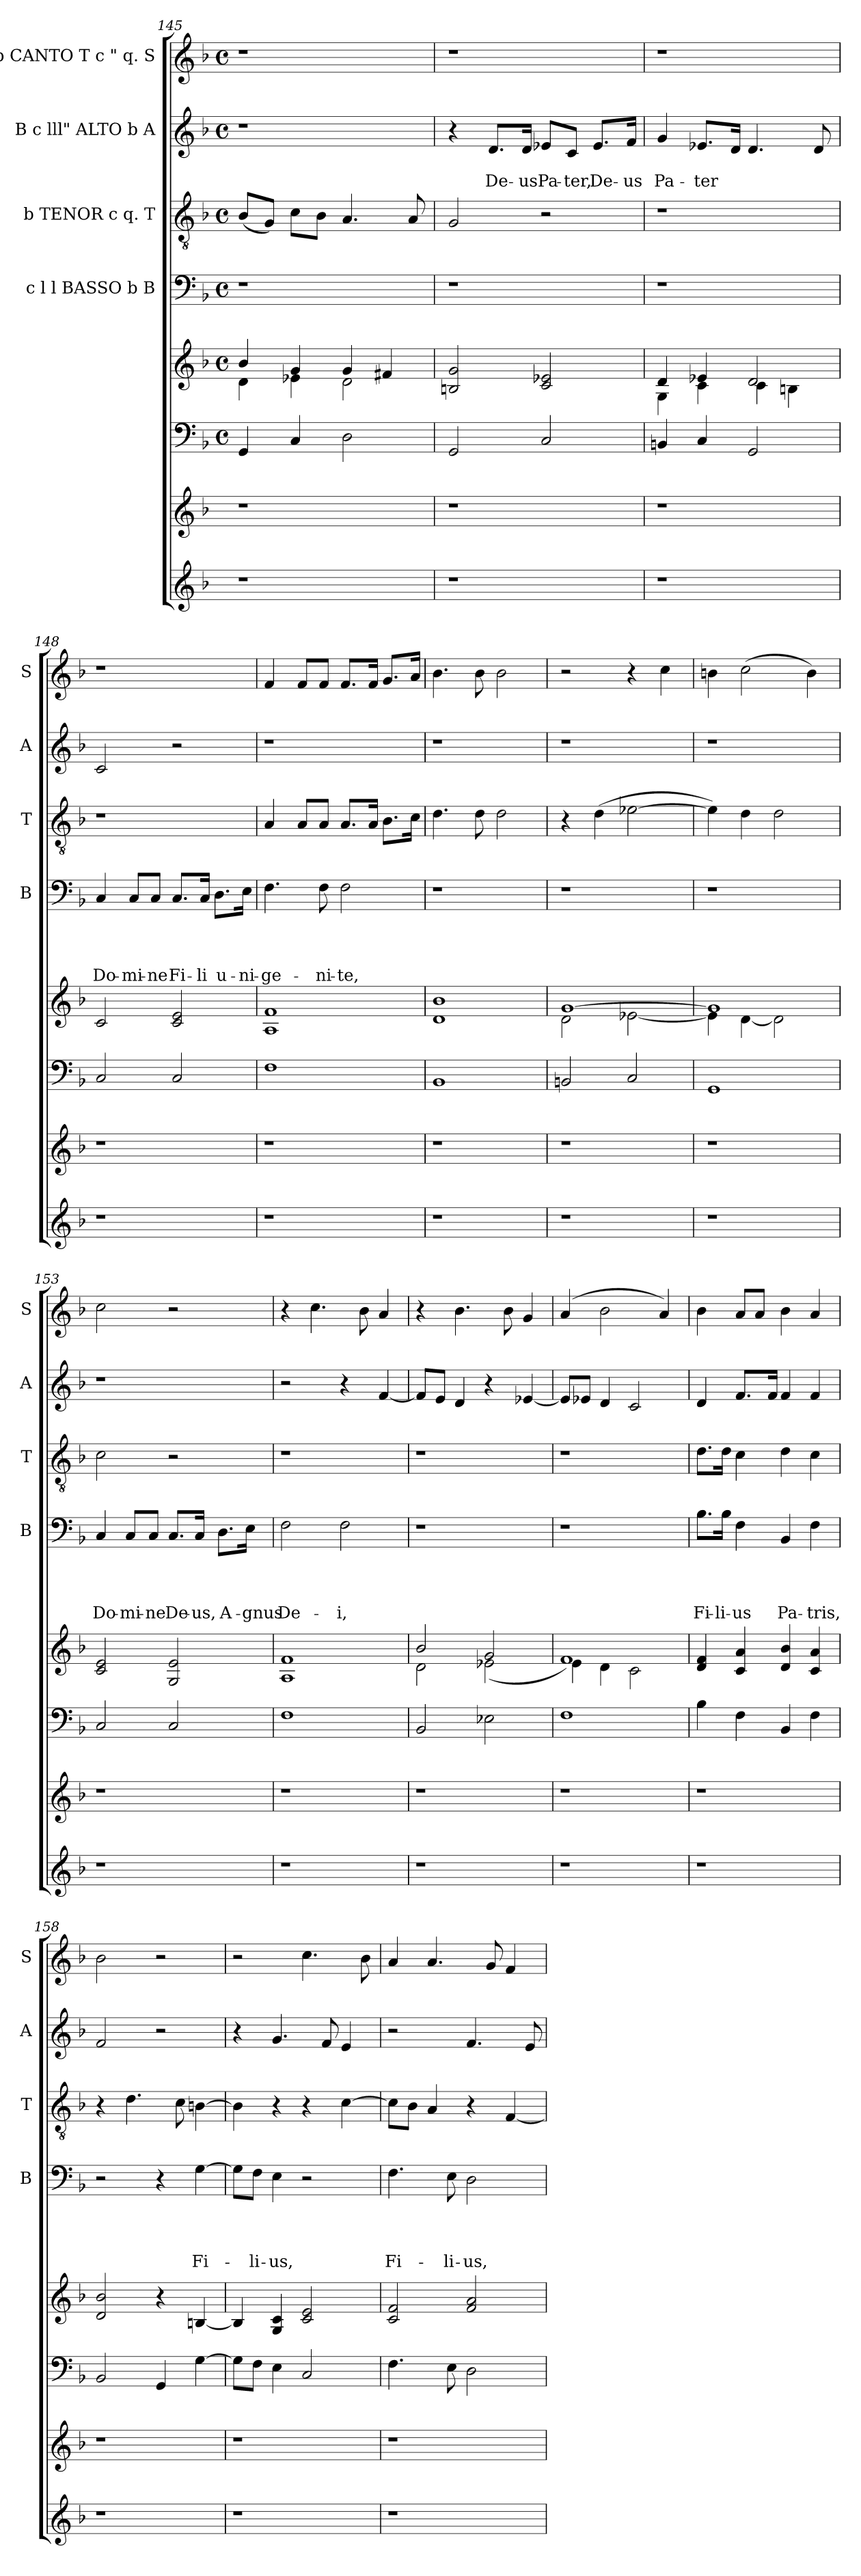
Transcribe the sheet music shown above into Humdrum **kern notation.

**kern	**kern	**kern	**kern	**kern	**text	**text	**text	**text	**kern	**kern	**text	**text	**kern
*part7	*part7	*part6	*part5	*part4	*part4	*part4	*part4	*part4	*part3	*part2	*part2	*part2	*part1
*staff8	*staff7	*staff6	*staff5	*staff4	*staff4	*staff4	*staff4	*staff4	*staff3	*staff2	*staff2	*staff2	*staff1
*	*	*	*	*I"c l l BASSO b B	*	*	*	*	*I"b TENOR c q. T	*I"B c lll" ALTO b A	*	*	*I"b CANTO T c " q. S
*	*	*	*	*I'B	*	*	*	*	*I'T	*I'A	*	*	*I'S
*clefG2	*clefG2	*clefF4	*clefG2	*clefF4	*	*	*	*	*clefGv2	*clefG2	*	*	*clefG2
*k[b-]	*k[b-]	*k[b-]	*k[b-]	*k[b-]	*	*	*	*	*k[b-]	*k[b-]	*	*	*k[b-]
*F:	*F:	*F:	*F:	*F:	*	*	*	*	*F:	*F:	*	*	*F:
*	*	*M4/4	*M4/4	*M4/4	*	*	*	*	*M4/4	*M4/4	*	*	*M4/4
*	*	*met(c)	*met(c)	*met(c)	*	*	*	*	*met(c)	*met(c)	*	*	*met(c)
=145	=145	=145	=145	=145	=145	=145	=145	=145	=145	=145	=145	=145	=145
*	*	*	*^	*	*	*	*	*	*	*	*	*	*
1r	1r	4GG/	4b-/	4d\	1r	.	.	.	.	(<8B-/L	1r	.	.	1r
.	.	.	.	.	.	.	.	.	.	8G/J)	.	.	.	.
.	.	4C/	4g/	4e-X\	.	.	.	.	.	8c\L	.	.	.	.
.	.	.	.	.	.	.	.	.	.	8B-\J	.	.	.	.
.	.	2D\	4g/	2d\	.	.	.	.	.	4.A/	.	.	.	.
.	.	.	4f#X/	.	.	.	.	.	.	.	.	.	.	.
.	.	.	.	.	.	.	.	.	.	8A/	.	.	.	.
*	*	*	*v	*v	*	*	*	*	*	*	*	*	*	*
=146	=146	=146	=146	=146	=146	=146	=146	=146	=146	=146	=146	=146	=146
1r	1r	2GG/	2Bn/ 2g/	1r	.	.	.	.	2G/	4r	.	.	1r
!	!	!	!	!	!	!	!	!	!	!	!	!LO:LY:b	!
.	.	.	.	.	.	.	.	.	.	8.d/L	.	De-	.
!	!	!	!	!	!	!	!	!	!	!	!	!LO:LY:b	!
.	.	.	.	.	.	.	.	.	.	16d/Jk	.	-us	.
!	!	!	!	!	!	!	!	!	!	!	!	!LO:LY:b	!
.	.	2C/	2c/ 2e-X/	.	.	.	.	.	2r	8e-X/L	.	Pa-	.
!	!	!	!	!	!	!	!	!	!	!	!	!LO:LY:b	!
.	.	.	.	.	.	.	.	.	.	8c/J	.	-ter,	.
!	!	!	!	!	!	!	!	!	!	!	!	!LO:LY:b	!
.	.	.	.	.	.	.	.	.	.	8.e-/L	.	De-	.
!	!	!	!	!	!	!	!	!	!	!	!	!LO:LY:b	!
.	.	.	.	.	.	.	.	.	.	16f/Jk	.	-us	.
!!LO:LB:g=z
=147	=147	=147	=147	=147	=147	=147	=147	=147	=147	=147	=147	=147	=147
*	*	*	*^	*	*	*	*	*	*	*	*	*	*
!	!	!	!	!	!	!	!	!	!	!	!	!	!LO:LY:b	!
1r	1r	4BBn/	4d/	4G\	1r	.	.	.	.	1r	4g/	.	Pa-	1r
!	!	!	!	!	!	!	!	!	!	!	!	!	!LO:LY:b	!
.	.	4C/	4e-X/	4c\	.	.	.	.	.	.	8.e-X/L	.	-ter	.
.	.	.	.	.	.	.	.	.	.	.	16d/Jk	.	.	.
.	.	2GG/	2d/	4c\	.	.	.	.	.	.	4.d/	.	.	.
.	.	.	.	4Bn\	.	.	.	.	.	.	.	.	.	.
.	.	.	.	.	.	.	.	.	.	.	8d/	.	.	.
*	*	*	*v	*v	*	*	*	*	*	*	*	*	*	*
=148	=148	=148	=148	=148	=148	=148	=148	=148	=148	=148	=148	=148	=148
!	!	!	!	!	!	!	!	!LO:LY:b	!	!	!	!	!
1r	1r	2C/	2c/	4C/	.	.	.	Do-	1r	2c/	.	.	1r
!	!	!	!	!	!	!	!	!LO:LY:b	!	!	!	!	!
.	.	.	.	8C/L	.	.	.	-mi-	.	.	.	.	.
!	!	!	!	!	!	!	!	!LO:LY:b	!	!	!	!	!
.	.	.	.	8C/J	.	.	.	-ne	.	.	.	.	.
!	!	!	!	!	!	!	!	!LO:LY:b	!	!	!	!	!
.	.	2C/	2c/ 2e/	8.C/L	.	.	.	Fi-	.	2r	.	.	.
!	!	!	!	!	!	!	!	!LO:LY:b	!	!	!	!	!
.	.	.	.	16C/Jk	.	.	.	-li	.	.	.	.	.
!	!	!	!	!	!	!	!	!LO:LY:b	!	!	!	!	!
.	.	.	.	8.D\L	.	.	.	u-	.	.	.	.	.
!	!	!	!	!	!	!	!	!LO:LY:b	!	!	!	!	!
.	.	.	.	16E\Jk	.	.	.	-ni-	.	.	.	.	.
=149	=149	=149	=149	=149	=149	=149	=149	=149	=149	=149	=149	=149	=149
!	!	!	!	!	!	!	!	!LO:LY:b	!	!	!	!	!
1r	1r	1F	1A 1f	4.F\	.	.	.	-ge-	4A/	1r	.	.	4f/
.	.	.	.	.	.	.	.	.	8A/L	.	.	.	8f/L
!	!	!	!	!	!	!	!	!LO:LY:b	!	!	!	!	!
.	.	.	.	8F\	.	.	.	-ni-	8A/J	.	.	.	8f/J
!	!	!	!	!	!	!	!	!LO:LY:b	!	!	!	!	!
.	.	.	.	2F\	.	.	.	-te,	8.A/L	.	.	.	8.f/L
.	.	.	.	.	.	.	.	.	16A/Jk	.	.	.	16f/Jk
.	.	.	.	.	.	.	.	.	8.B-\L	.	.	.	8.g/L
.	.	.	.	.	.	.	.	.	16c\Jk	.	.	.	16a/Jk
=150	=150	=150	=150	=150	=150	=150	=150	=150	=150	=150	=150	=150	=150
1r	1r	1BB-	1d 1b-	1r	.	.	.	.	4.d\	1r	.	.	4.b-\
.	.	.	.	.	.	.	.	.	8d\	.	.	.	8b-\
.	.	.	.	.	.	.	.	.	2d\	.	.	.	2b-\
!!LO:PB:g=z
=151	=151	=151	=151	=151	=151	=151	=151	=151	=151	=151	=151	=151	=151
*	*	*	*^	*	*	*	*	*	*	*	*	*	*
1r	1r	2BBn/	[>1g	2d\	1r	.	.	.	.	4r	1r	.	.	2r
.	.	.	.	.	.	.	.	.	.	(>4d\	.	.	.	.
.	.	2C/	.	[<2e-X\	.	.	.	.	.	[>2e-X\	.	.	.	4r
.	.	.	.	.	.	.	.	.	.	.	.	.	.	4cc\
=152	=152	=152	=152	=152	=152	=152	=152	=152	=152	=152	=152	=152	=152	=152
1r	1r	1GG	1g]	4e-\]	1r	.	.	.	.	4e-\])	1r	.	.	4bn\
.	.	.	.	[<4d\	.	.	.	.	.	4d\	.	.	.	(>2cc\
.	.	.	.	2d\]	.	.	.	.	.	2d\	.	.	.	.
.	.	.	.	.	.	.	.	.	.	.	.	.	.	4b\)
*	*	*	*v	*v	*	*	*	*	*	*	*	*	*	*
=153	=153	=153	=153	=153	=153	=153	=153	=153	=153	=153	=153	=153	=153
!	!	!	!	!	!	!	!	!LO:LY:b	!	!	!	!	!
1r	1r	2C/	2c/ 2e/	4C/	.	.	.	Do-	2c\	1r	.	.	2cc\
!	!	!	!	!	!	!	!	!LO:LY:b	!	!	!	!	!
.	.	.	.	8C/L	.	.	.	-mi-	.	.	.	.	.
!	!	!	!	!	!	!	!	!LO:LY:b	!	!	!	!	!
.	.	.	.	8C/J	.	.	.	-ne	.	.	.	.	.
!	!	!	!	!	!	!	!	!LO:LY:b	!	!	!	!	!
.	.	2C/	2G/ 2e/	8.C/L	.	.	.	De-	2r	.	.	.	2r
!	!	!	!	!	!	!	!	!LO:LY:b	!	!	!	!	!
.	.	.	.	16C/Jk	.	.	.	-us,	.	.	.	.	.
!	!	!	!	!	!	!	!	!LO:LY:b	!	!	!	!	!
.	.	.	.	8.D\L	.	.	.	A-	.	.	.	.	.
!	!	!	!	!	!	!	!	!LO:LY:b	!	!	!	!	!
.	.	.	.	16E\Jk	.	.	.	-gnus	.	.	.	.	.
=154	=154	=154	=154	=154	=154	=154	=154	=154	=154	=154	=154	=154	=154
!	!	!	!	!	!	!	!	!LO:LY:b	!	!	!	!	!
1r	1r	1F	1A 1f	2F\	.	.	.	De-	1r	2r	.	.	4r
.	.	.	.	.	.	.	.	.	.	.	.	.	4.cc\
!	!	!	!	!	!	!	!	!LO:LY:b	!	!	!	!	!
.	.	.	.	2F\	.	.	.	-i,	.	4r	.	.	.
.	.	.	.	.	.	.	.	.	.	.	.	.	8b-\
.	.	.	.	.	.	.	.	.	.	[<4f/	.	.	4a/
!!LO:LB:g=z
=155	=155	=155	=155	=155	=155	=155	=155	=155	=155	=155	=155	=155	=155
*	*	*	*^	*	*	*	*	*	*	*	*	*	*
1r	1r	2BB-/	2b-/	2d\	1r	.	.	.	.	1r	8f/L]	.	.	4r
.	.	.	.	.	.	.	.	.	.	.	8e/J	.	.	.
.	.	.	.	.	.	.	.	.	.	.	4d/	.	.	4.b-\
.	.	2E-X\	2g/	(<2e-X\	.	.	.	.	.	.	4r	.	.	.
.	.	.	.	.	.	.	.	.	.	.	.	.	.	8b-\
.	.	.	.	.	.	.	.	.	.	.	[<4e-X/	.	.	4g/
=156	=156	=156	=156	=156	=156	=156	=156	=156	=156	=156	=156	=156	=156	=156
1r	1r	1F	1f)	4e\	1r	.	.	.	.	1r	8e-/L]	.	.	(4a/
.	.	.	.	.	.	.	.	.	.	.	8e-X/J	.	.	.
.	.	.	.	4d\	.	.	.	.	.	.	4d/	.	.	2b-\
.	.	.	.	2c\	.	.	.	.	.	.	2c/	.	.	.
.	.	.	.	.	.	.	.	.	.	.	.	.	.	4a/)
*	*	*	*v	*v	*	*	*	*	*	*	*	*	*	*
=157	=157	=157	=157	=157	=157	=157	=157	=157	=157	=157	=157	=157	=157
!	!	!	!	!	!	!	!	!LO:LY:b	!	!	!	!	!
1r	1r	4B-\	4d/ 4f/	8.B-\L	.	.	.	Fi-	8.d\L	4d/	.	.	4b-\
!	!	!	!	!	!	!	!	!LO:LY:b	!	!	!	!	!
.	.	.	.	16B-\Jk	.	.	.	-li-	16d\Jk	.	.	.	.
!	!	!	!	!	!	!	!	!LO:LY:b:rj	!	!	!	!	!
.	.	4F\	4c/ 4a/	4F\	.	.	.	-us	4c\	8.f/L	.	.	8a/L
.	.	.	.	.	.	.	.	.	.	.	.	.	8a/J
.	.	.	.	.	.	.	.	.	.	16f/Jk	.	.	.
!	!	!	!	!	!	!	!	!LO:LY:b	!	!	!	!	!
.	.	4BB-/	4d/ 4b-/	4BB-/	.	.	.	Pa-	4d\	4f/	.	.	4b-\
!	!	!	!	!	!	!	!	!LO:LY:b	!	!	!	!	!
.	.	4F\	4c/ 4a/	4F\	.	.	.	-tris,	4c\	4f/	.	.	4a/
=158	=158	=158	=158	=158	=158	=158	=158	=158	=158	=158	=158	=158	=158
1r	1r	2BB-/	2d/ 2b-/	2r	.	.	.	.	4r	2f/	.	.	2b-\
.	.	.	.	.	.	.	.	.	4.d\	.	.	.	.
.	.	4GG/	4r	4r	.	.	.	.	.	2r	.	.	2r
.	.	.	.	.	.	.	.	.	8c\	.	.	.	.
!	!	!	!	!	!	!	!	!LO:LY:b	!	!	!	!	!
.	.	[>4G\	[>4Bn/	[>4G\	.	.	.	Fi-	[>4Bn\	.	.	.	.
!!LO:PB:g=z
=159	=159	=159	=159	=159	=159	=159	=159	=159	=159	=159	=159	=159	=159
1r	1r	8G\L]	4B/]	8G\L]	.	.	.	.	4B\]	4r	.	.	2r
!	!	!	!	!	!	!	!	!LO:LY:b	!	!	!	!	!
.	.	8F\J	.	8F\J	.	.	.	-li-	.	.	.	.	.
!	!	!	!	!	!	!	!	!LO:LY:b	!	!	!	!	!
.	.	4E\	4G/ 4c/	4E\	.	.	.	-us,	4r	4.g/	.	.	.
.	.	2C/	2c/ 2e/	2r	.	.	.	.	4r	.	.	.	4.cc\
.	.	.	.	.	.	.	.	.	.	8f/	.	.	.
.	.	.	.	.	.	.	.	.	[>4c\	4e/	.	.	.
.	.	.	.	.	.	.	.	.	.	.	.	.	8b-\
=160	=160	=160	=160	=160	=160	=160	=160	=160	=160	=160	=160	=160	=160
!	!	!	!	!	!	!	!	!LO:LY:b	!	!	!	!	!
1r	1r	4.F\	2c/ 2f/	4.F\	.	.	.	Fi-	8c\L]	2r	.	.	4a/
.	.	.	.	.	.	.	.	.	8B-\J	.	.	.	.
.	.	.	.	.	.	.	.	.	4A/	.	.	.	4.a/
!	!	!	!	!	!	!	!	!LO:LY:b	!	!	!	!	!
.	.	8E\	.	8E\	.	.	.	-li-	.	.	.	.	.
!	!	!	!	!	!	!	!	!LO:LY:b	!	!	!	!	!
.	.	2D\	2f/ 2a/	2D\	.	.	.	-us,	4r	4.f/	.	.	.
.	.	.	.	.	.	.	.	.	.	.	.	.	8g/
.	.	.	.	.	.	.	.	.	[<4F/	.	.	.	4f/
.	.	.	.	.	.	.	.	.	.	8e/	.	.	.
=	=	=	=	=	=	=	=	=	=	=	=	=	=
*-	*-	*-	*-	*-	*-	*-	*-	*-	*-	*-	*-	*-	*-
